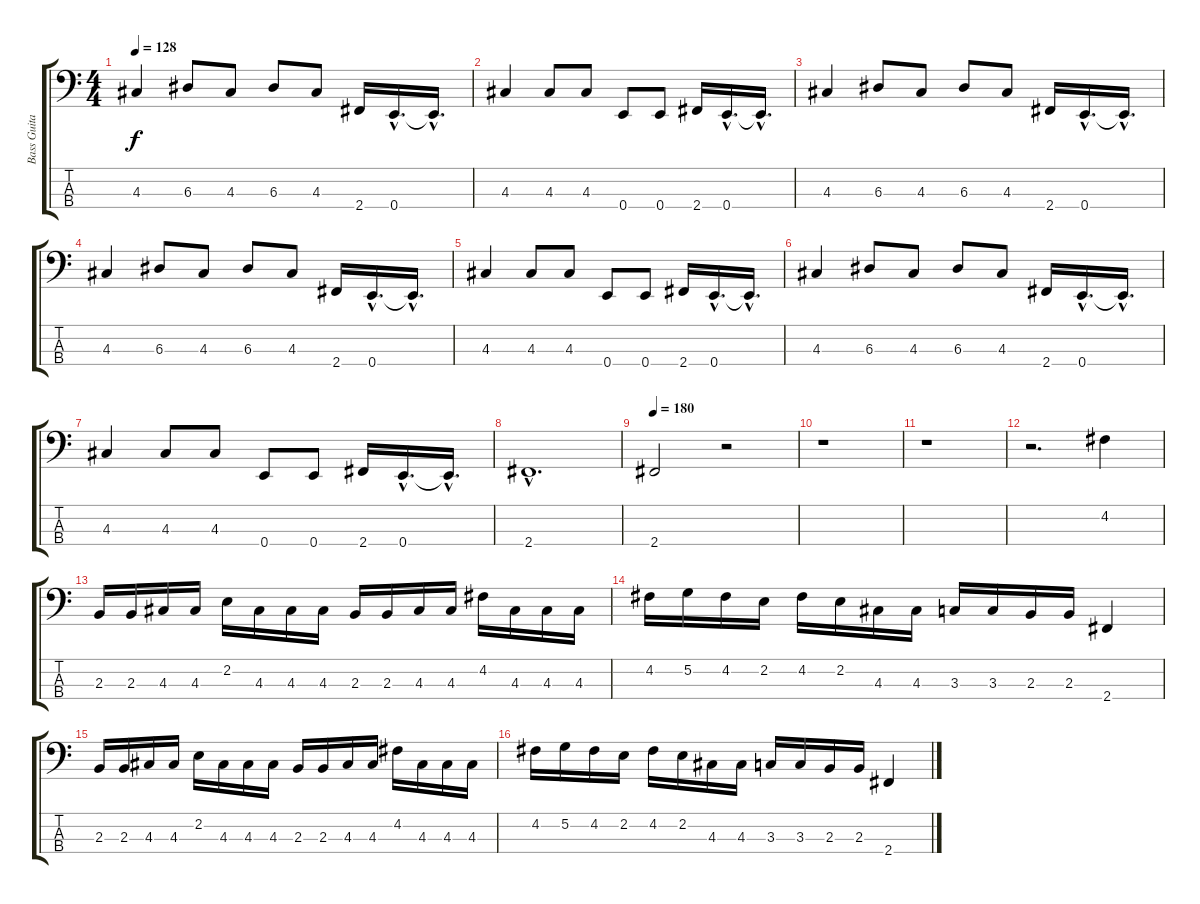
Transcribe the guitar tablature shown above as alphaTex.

\track ("Bass Guitar" "Bass Guita") {instrument electricbasspick}
\staff {score tabs}
\tuning (G2 D2 A1 E1) {hide}
\ts (4 4)
\tempo 128
\clef f4
\ks c
4.3.4{dy f} 6.3.8 4.3.8 6.3.8 4.3.8 2.4.16 0.4{hac}.16{d} 0.4{hac t}.16{d} |
4.3.4 4.3.8 4.3.8 0.4.8 0.4.8 2.4.16 0.4{hac}.16{d} 0.4{hac t}.16{d} |
4.3.4 6.3.8 4.3.8 6.3.8 4.3.8 2.4.16 0.4{hac}.16{d} 0.4{hac t}.16{d} |
4.3.4 6.3.8 4.3.8 6.3.8 4.3.8 2.4.16 0.4{hac}.16{d} 0.4{hac t}.16{d} |
4.3.4 4.3.8 4.3.8 0.4.8 0.4.8 2.4.16 0.4{hac}.16{d} 0.4{hac t}.16{d} |
4.3.4 6.3.8 4.3.8 6.3.8 4.3.8 2.4.16 0.4{hac}.16{d} 0.4{hac t}.16{d} |
4.3.4 4.3.8 4.3.8 0.4.8 0.4.8 2.4.16 0.4{hac}.16{d} 0.4{hac t}.16{d} |
2.4{hac}.1{d} |
\tempo 180
2.4.2 r.2 |
r.1 |
r.1 |
r.2{d} 4.2.4 |
2.3.16 2.3.16 4.3.16 4.3.16 2.2.16 4.3.16 4.3.16 4.3.16 2.3.16 2.3.16 4.3.16 4.3.16 4.2.16 4.3.16 4.3.16 4.3.16 |
4.2.16 5.2.16 4.2.16 2.2.16 4.2.16 2.2.16 4.3.16 4.3.16 3.3.16 3.3.16 2.3.16 2.3.16 2.4.4 |
2.3.16 2.3.16 4.3.16 4.3.16 2.2.16 4.3.16 4.3.16 4.3.16 2.3.16 2.3.16 4.3.16 4.3.16 4.2.16 4.3.16 4.3.16 4.3.16 |
4.2.16 5.2.16 4.2.16 2.2.16 4.2.16 2.2.16 4.3.16 4.3.16 3.3.16 3.3.16 2.3.16 2.3.16 2.4.4
